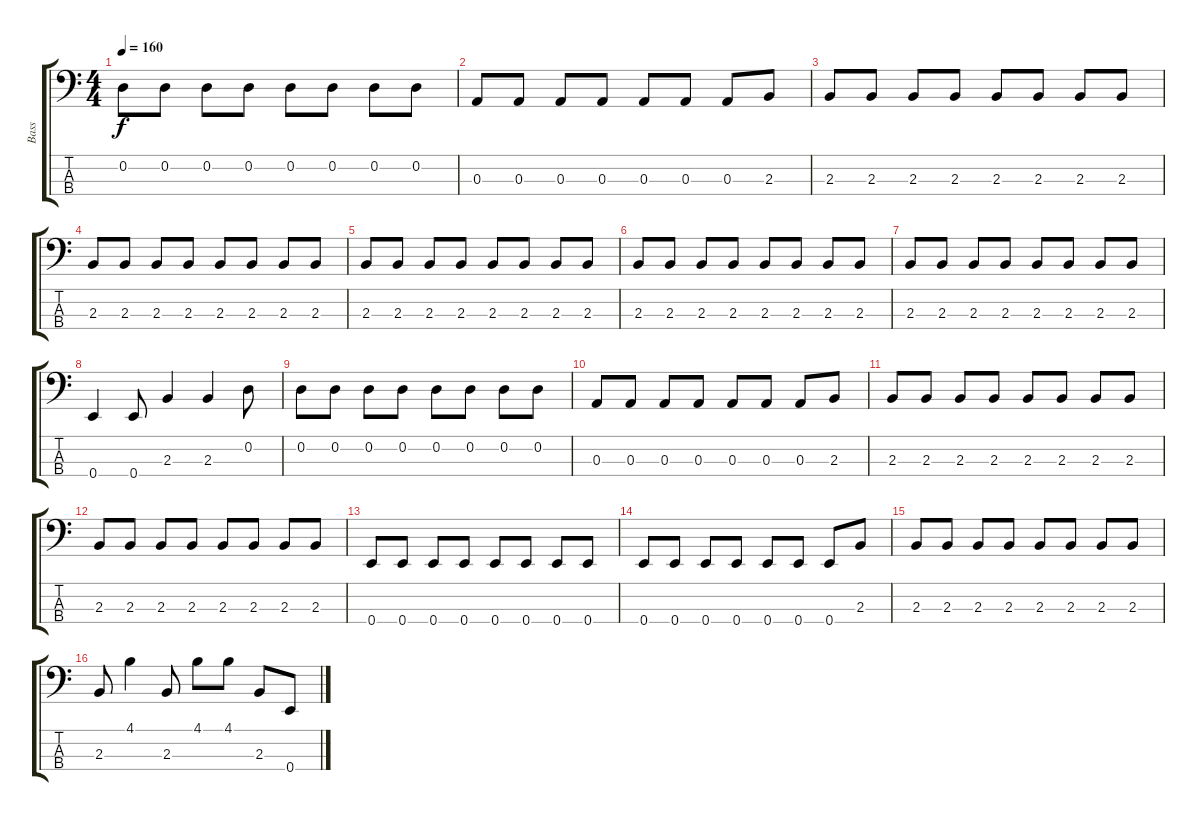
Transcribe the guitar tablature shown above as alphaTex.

\track ("Bass" "Bass") {instrument electricbasspick}
\staff {score tabs}
\tuning (G2 D2 A1 E1) {hide}
\ts (4 4)
\tempo 160
\clef f4
\ks c
0.2.8{dy f} 0.2.8 0.2.8 0.2.8 0.2.8 0.2.8 0.2.8 0.2.8 |
0.3.8 0.3.8 0.3.8 0.3.8 0.3.8 0.3.8 0.3.8 2.3.8 |
2.3.8 2.3.8 2.3.8 2.3.8 2.3.8 2.3.8 2.3.8 2.3.8 |
2.3.8 2.3.8 2.3.8 2.3.8 2.3.8 2.3.8 2.3.8 2.3.8 |
2.3.8 2.3.8 2.3.8 2.3.8 2.3.8 2.3.8 2.3.8 2.3.8 |
2.3.8 2.3.8 2.3.8 2.3.8 2.3.8 2.3.8 2.3.8 2.3.8 |
2.3.8 2.3.8 2.3.8 2.3.8 2.3.8 2.3.8 2.3.8 2.3.8 |
0.4.4 0.4.8 2.3.4 2.3.4 0.2.8 |
0.2.8 0.2.8 0.2.8 0.2.8 0.2.8 0.2.8 0.2.8 0.2.8 |
0.3.8 0.3.8 0.3.8 0.3.8 0.3.8 0.3.8 0.3.8 2.3.8 |
2.3.8 2.3.8 2.3.8 2.3.8 2.3.8 2.3.8 2.3.8 2.3.8 |
2.3.8 2.3.8 2.3.8 2.3.8 2.3.8 2.3.8 2.3.8 2.3.8 |
0.4.8 0.4.8 0.4.8 0.4.8 0.4.8 0.4.8 0.4.8 0.4.8 |
0.4.8 0.4.8 0.4.8 0.4.8 0.4.8 0.4.8 0.4.8 2.3.8 |
2.3.8 2.3.8 2.3.8 2.3.8 2.3.8 2.3.8 2.3.8 2.3.8 |
2.3.8 4.1.4 2.3.8 4.1.8 4.1.8 2.3.8 0.4.8
